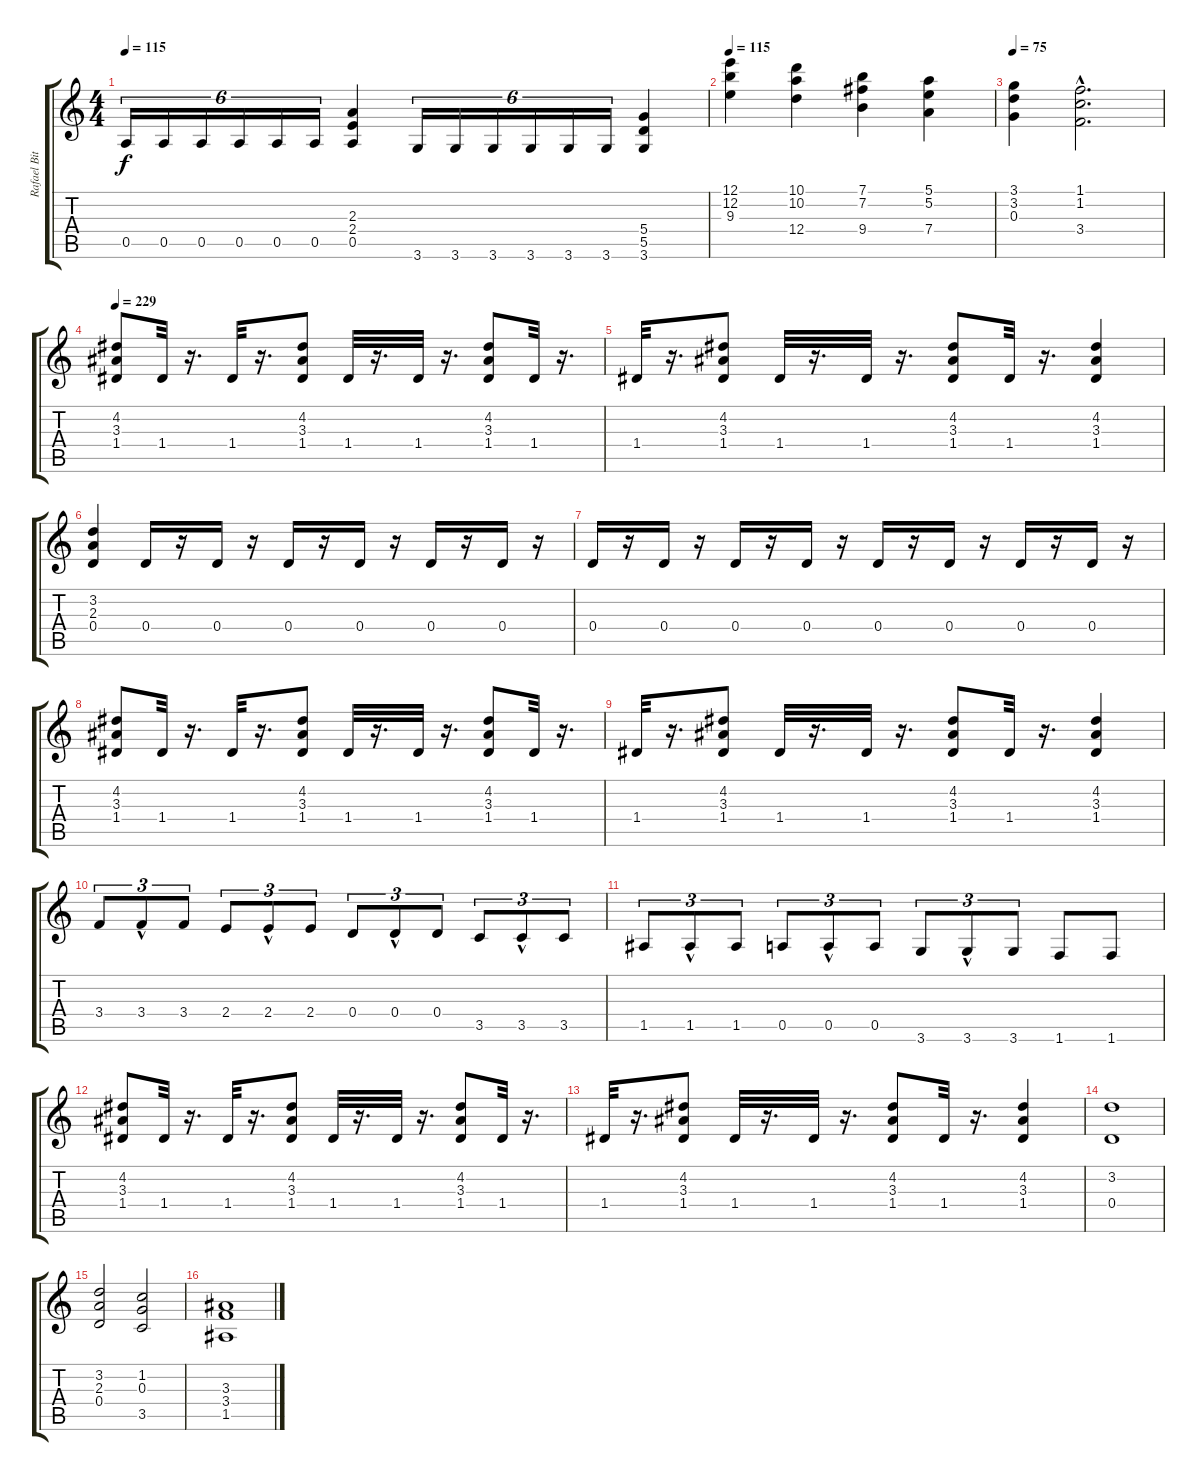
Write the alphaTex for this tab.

\track ("Rafael Bittencourt" "Rafael Bit") {instrument distortionguitar}
\staff {score tabs}
\tuning (E4 B3 G3 D3 A2 E2) {hide}
\ts (4 4)
\tempo 115
\clef g2
\ks c
0.5.16{tu (6 4) dy f} 0.5.16{tu (6 4)} 0.5.16{tu (6 4)} 0.5.16{tu (6 4)} 0.5.16{tu (6 4)} 0.5.16{tu (6 4)} (2.3 2.4 0.5).4 3.6.16{tu (6 4)} 3.6.16{tu (6 4)} 3.6.16{tu (6 4)} 3.6.16{tu (6 4)} 3.6.16{tu (6 4)} 3.6.16{tu (6 4)} (5.4 5.5 3.6).4 |
\tempo 115
(12.1 12.2 9.3).4 (10.1 10.2 12.4).4 (7.1 7.2 9.4).4 (5.1 5.2 7.4).4 |
\tempo 75
(3.1 3.2 0.3).4 (1.1{hac} 1.2{hac} 3.4{hac}).2{d} |
\tempo 229
(4.2 3.3 1.4).8 1.4.32 r.16{d} 1.4.32 r.16{d} (4.2 3.3 1.4).8 1.4.32 r.16{d} 1.4.32 r.16{d} (4.2 3.3 1.4).8 1.4.32 r.16{d} |
1.4.32 r.16{d} (4.2 3.3 1.4).8 1.4.32 r.16{d} 1.4.32 r.16{d} (4.2 3.3 1.4).8 1.4.32 r.16{d} (4.2 3.3 1.4).4 |
(3.2 2.3 0.4).4 0.4.16 r.16 0.4.16 r.16 0.4.16 r.16 0.4.16 r.16 0.4.16 r.16 0.4.16 r.16 |
0.4.16 r.16 0.4.16 r.16 0.4.16 r.16 0.4.16 r.16 0.4.16 r.16 0.4.16 r.16 0.4.16 r.16 0.4.16 r.16 |
(4.2 3.3 1.4).8 1.4.32 r.16{d} 1.4.32 r.16{d} (4.2 3.3 1.4).8 1.4.32 r.16{d} 1.4.32 r.16{d} (4.2 3.3 1.4).8 1.4.32 r.16{d} |
1.4.32 r.16{d} (4.2 3.3 1.4).8 1.4.32 r.16{d} 1.4.32 r.16{d} (4.2 3.3 1.4).8 1.4.32 r.16{d} (4.2 3.3 1.4).4 |
3.4.8{tu (3 2)} 3.4{hac}.8{tu (3 2)} 3.4.8{tu (3 2)} 2.4.8{tu (3 2)} 2.4{hac}.8{tu (3 2)} 2.4.8{tu (3 2)} 0.4.8{tu (3 2)} 0.4{hac}.8{tu (3 2)} 0.4.8{tu (3 2)} 3.5.8{tu (3 2)} 3.5{hac}.8{tu (3 2)} 3.5.8{tu (3 2)} |
1.5.8{tu (3 2)} 1.5{hac}.8{tu (3 2)} 1.5.8{tu (3 2)} 0.5.8{tu (3 2)} 0.5{hac}.8{tu (3 2)} 0.5.8{tu (3 2)} 3.6.8{tu (3 2)} 3.6{hac}.8{tu (3 2)} 3.6.8{tu (3 2)} 1.6.8 1.6.8 |
(4.2 3.3 1.4).8 1.4.32 r.16{d} 1.4.32 r.16{d} (4.2 3.3 1.4).8 1.4.32 r.16{d} 1.4.32 r.16{d} (4.2 3.3 1.4).8 1.4.32 r.16{d} |
1.4.32 r.16{d} (4.2 3.3 1.4).8 1.4.32 r.16{d} 1.4.32 r.16{d} (4.2 3.3 1.4).8 1.4.32 r.16{d} (4.2 3.3 1.4).4 |
(3.2 0.4).1 |
(3.2 2.3 0.4).2 (1.2 0.3 3.5).2 |
(3.3 3.4 1.5).1
